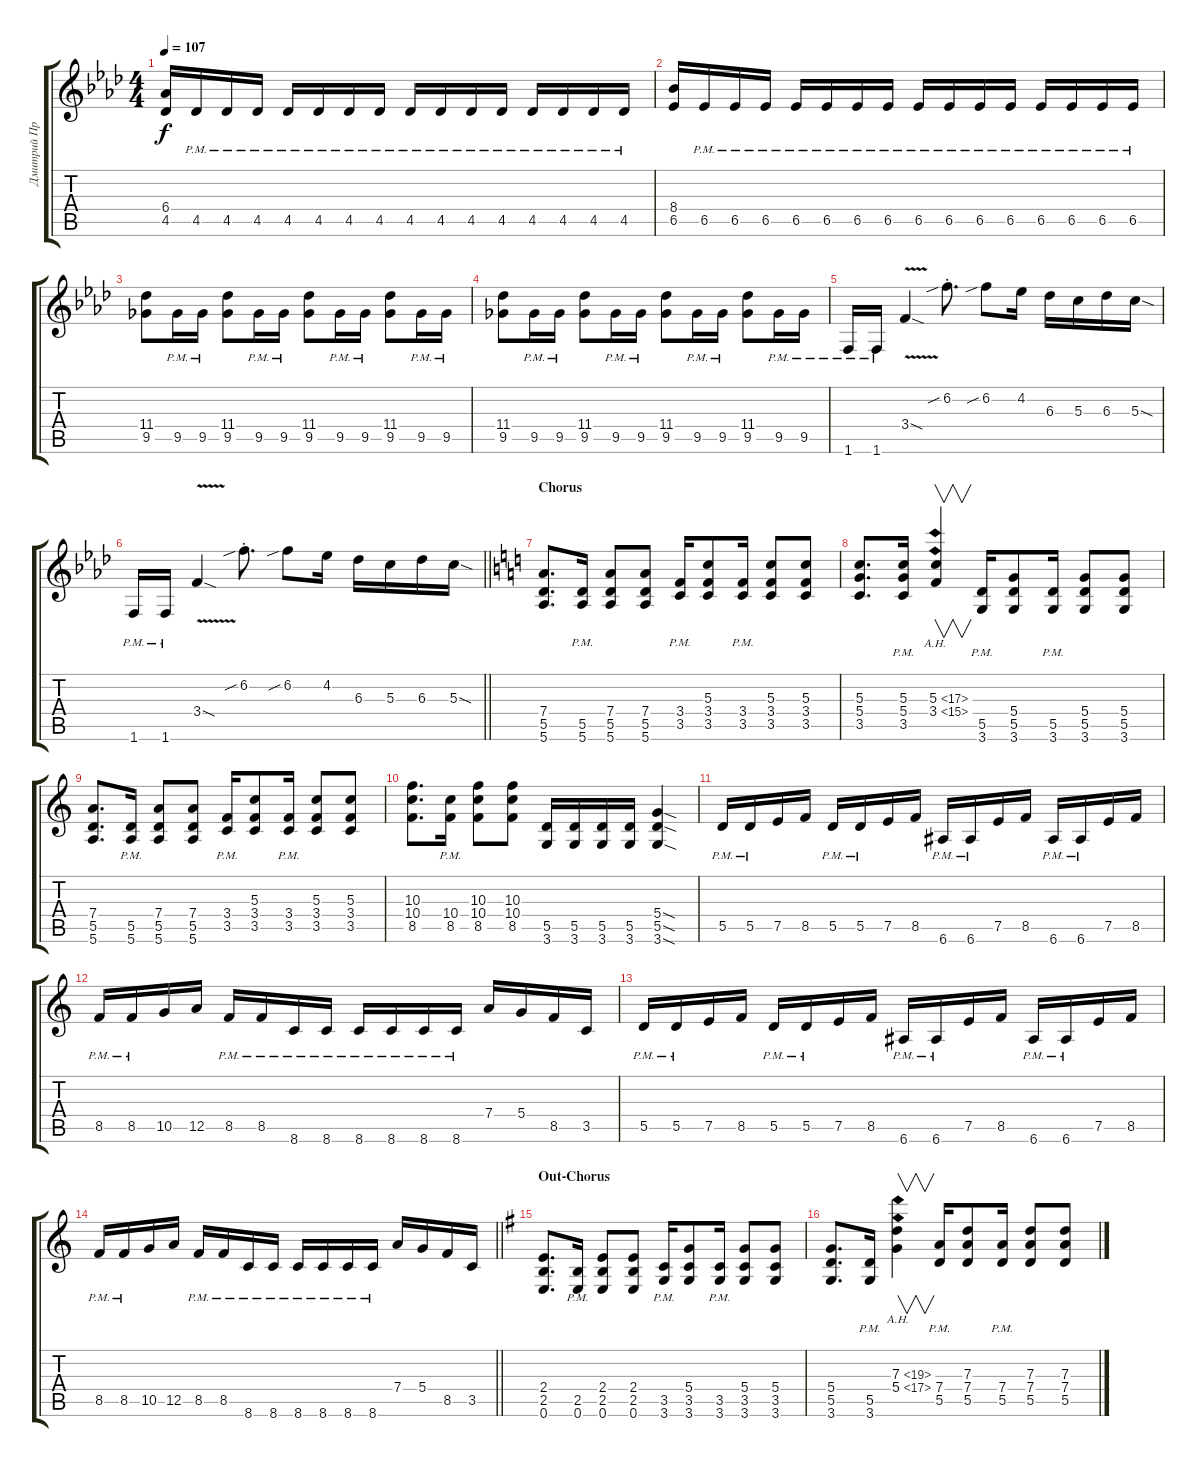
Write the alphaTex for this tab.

\track ("Дмитрий Процко" "Дмитрий Пр") {instrument distortionguitar}
\staff {score tabs}
\tuning (E4 B3 G3 D3 A2 E2) {hide}
\ts (4 4)
\tempo 107
\clef g2
\ks ab
(6.4 4.5).16{dy f} 4.5{pm}.16 4.5{pm}.16 4.5{pm}.16 4.5{pm}.16 4.5{pm}.16 4.5{pm}.16 4.5{pm}.16 4.5{pm}.16 4.5{pm}.16 4.5{pm}.16 4.5{pm}.16 4.5{pm}.16 4.5{pm}.16 4.5{pm}.16 4.5{pm}.16 |
(8.4 6.5).16 6.5{pm}.16 6.5{pm}.16 6.5{pm}.16 6.5{pm}.16 6.5{pm}.16 6.5{pm}.16 6.5{pm}.16 6.5{pm}.16 6.5{pm}.16 6.5{pm}.16 6.5{pm}.16 6.5{pm}.16 6.5{pm}.16 6.5{pm}.16 6.5{pm}.16 |
(11.4 9.5).8 9.5{pm}.16 9.5{pm}.16 (11.4 9.5).8 9.5{pm}.16 9.5{pm}.16 (11.4 9.5).8 9.5{pm}.16 9.5{pm}.16 (11.4 9.5).8 9.5{pm}.16 9.5{pm}.16 |
(11.4 9.5).8 9.5{pm}.16 9.5{pm}.16 (11.4 9.5).8 9.5{pm}.16 9.5{pm}.16 (11.4 9.5).8 9.5{pm}.16 9.5{pm}.16 (11.4 9.5).8 9.5{pm}.16 9.5{pm}.16 |
1.6{pm}.16 1.6{pm}.16 3.4{v sod}.4 6.2{sib st}.8{d} 6.2{sib}.8 4.2.16 6.3.16 5.3.16 6.3.16 5.3{sod}.16 |
\barLineRight lightlight
1.6{pm}.16 1.6{pm}.16 3.4{v sod}.4 6.2{sib st}.8{d} 6.2{sib}.8 4.2.16 6.3.16 5.3.16 6.3.16 5.3{sod}.16 |
\section ("" "Chorus")
\ks c
(7.4 5.5 5.6).8{d} (5.5{pm} 5.6{pm}).16 (7.4 5.5 5.6).8 (7.4 5.5 5.6).8 (3.4{pm} 3.5{pm}).16 (5.3 3.4 3.5).8 (3.4{pm} 3.5{pm}).16 (5.3 3.4 3.5).8 (5.3 3.4 3.5).8 |
(5.3 5.4 3.5).8{d} (5.3 5.4{pm} 3.5{pm}).16 (5.3{ah 12} 3.4{ah 12}).4{v} (5.5{pm} 3.6{pm}).16 (5.4 5.5 3.6).8 (5.5{pm} 3.6{pm}).16 (5.4 5.5 3.6).8 (5.4 5.5 3.6).8 |
(7.4 5.5 5.6).8{d} (5.5{pm} 5.6{pm}).16 (7.4 5.5 5.6).8 (7.4 5.5 5.6).8 (3.4{pm} 3.5{pm}).16 (5.3 3.4 3.5).8 (3.4{pm} 3.5{pm}).16 (5.3 3.4 3.5).8 (5.3 3.4 3.5).8 |
(10.3 10.4 8.5).8{d} (10.4{pm} 8.5{pm}).16 (10.3 10.4 8.5).8 (10.3 10.4 8.5).8 (5.5 3.6).16 (5.5 3.6).16 (5.5 3.6).16 (5.5 3.6).16 (5.4{sod} 5.5{sod} 3.6{sod}).4 |
5.5{pm}.16 5.5{pm}.16 7.5.16 8.5.16 5.5{pm}.16 5.5{pm}.16 7.5.16 8.5.16 6.6{pm}.16 6.6{pm}.16 7.5.16 8.5.16 6.6{pm}.16 6.6{pm}.16 7.5.16 8.5.16 |
8.5{pm}.16 8.5{pm}.16 10.5.16 12.5.16 8.5{pm}.16 8.5{pm}.16 8.6{pm}.16 8.6{pm}.16 8.6{pm}.16 8.6{pm}.16 8.6{pm}.16 8.6{pm}.16 7.4.16 5.4.16 8.5.16 3.5.16 |
5.5{pm}.16 5.5{pm}.16 7.5.16 8.5.16 5.5{pm}.16 5.5{pm}.16 7.5.16 8.5.16 6.6{pm}.16 6.6{pm}.16 7.5.16 8.5.16 6.6{pm}.16 6.6{pm}.16 7.5.16 8.5.16 |
\barLineRight lightlight
8.5{pm}.16 8.5{pm}.16 10.5.16 12.5.16 8.5{pm}.16 8.5{pm}.16 8.6{pm}.16 8.6{pm}.16 8.6{pm}.16 8.6{pm}.16 8.6{pm}.16 8.6{pm}.16 7.4.16 5.4.16 8.5.16 3.5.16 |
\section ("" "Out-Chorus")
\ks g
(2.4 2.5 0.6).8{d} (2.5{pm} 0.6{pm}).16 (2.4 2.5 0.6).8 (2.4 2.5 0.6).8 (3.5{pm} 3.6{pm}).16 (5.4 3.5 3.6).8 (3.5{pm} 3.6{pm}).16 (5.4 3.5 3.6).8 (5.4 3.5 3.6).8 |
(5.4 5.5 3.6).8{d} (5.5{pm} 3.6{pm}).16 (7.3{ah 12} 5.4{ah 12}).4{v} (7.4{pm} 5.5{pm}).16 (7.3 7.4 5.5).8 (7.4{pm} 5.5{pm}).16 (7.3 7.4 5.5).8 (7.3 7.4 5.5).8
